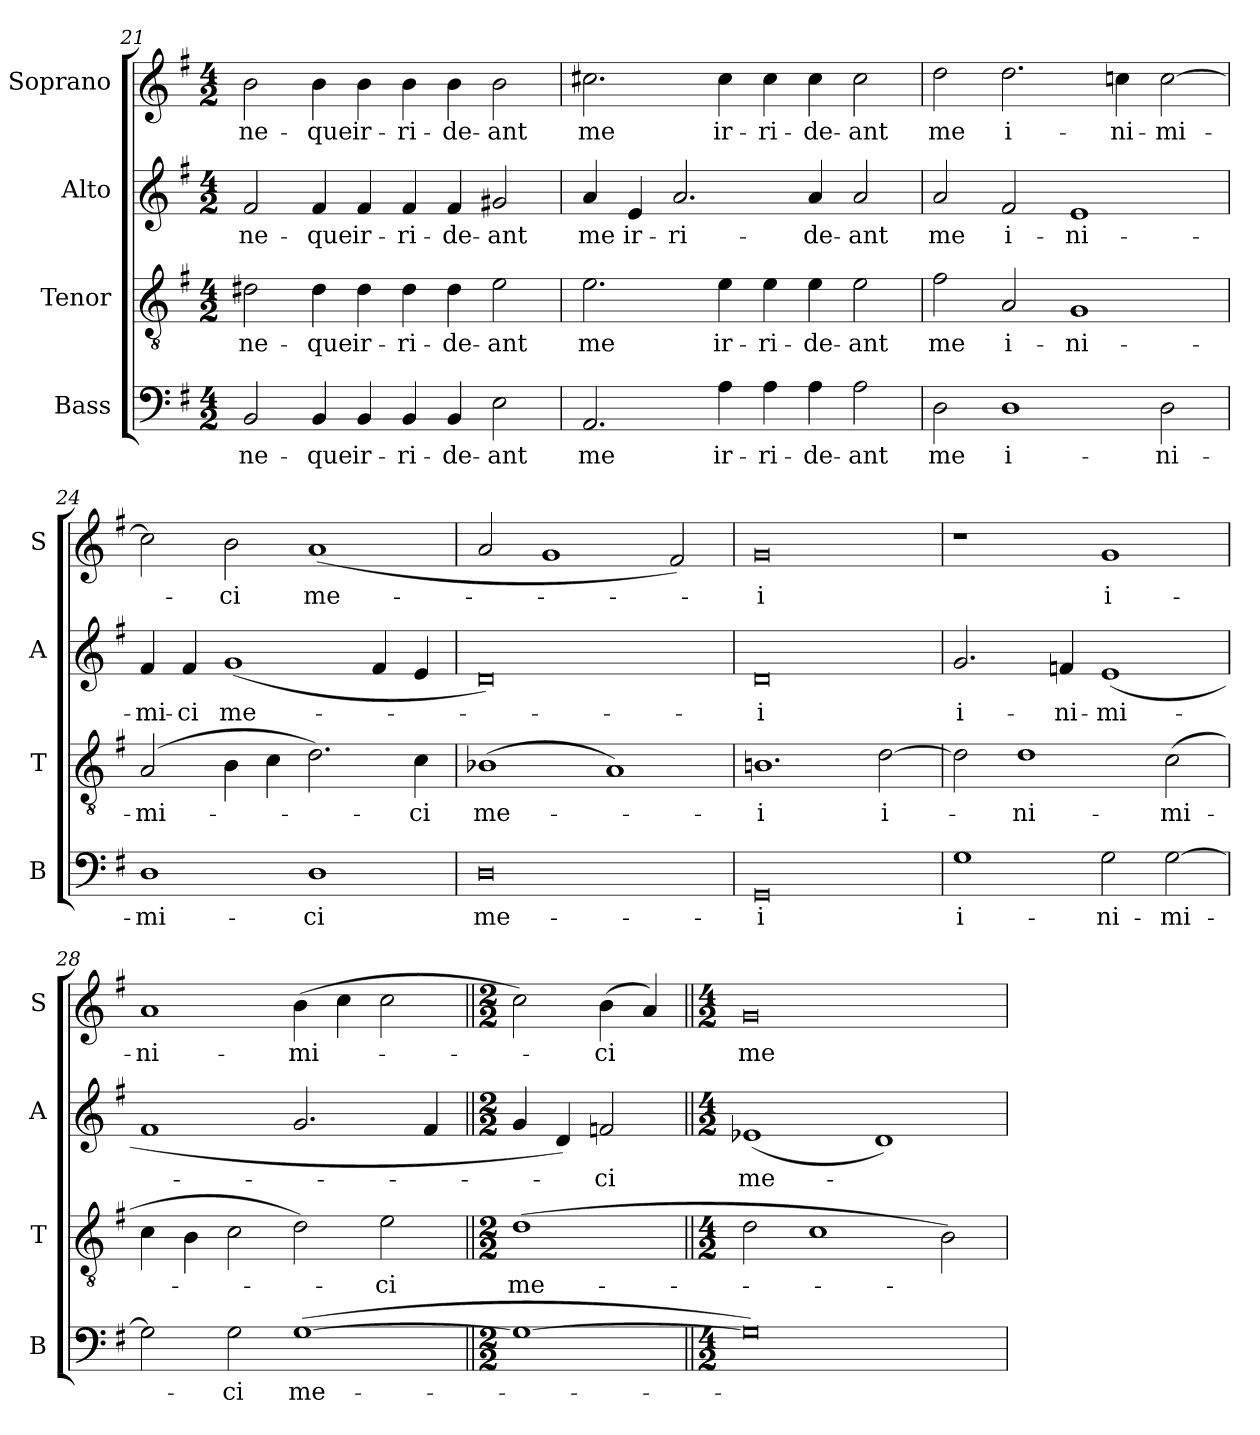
**kern	**text	**kern	**text	**kern	**text	**kern	**text
*part4	*part4	*part3	*part3	*part2	*part2	*part1	*part1
*staff4	*staff4	*staff3	*staff3	*staff2	*staff2	*staff1	*staff1
*I"Bass	*	*I"Tenor	*	*I"Alto	*	*I"Soprano	*
*I'B	*	*I'T	*	*I'A	*	*I'S	*
!!LO:LB:g=z
*clefF4	*	*clefGv2	*	*clefG2	*	*clefG2	*
*k[f#]	*	*k[f#]	*	*k[f#]	*	*k[f#]	*
*G:	*	*G:	*	*G:	*	*G:	*
*M4/2	*	*M4/2	*	*M4/2	*	*M4/2	*
=21	=21	=21	=21	=21	=21	=21	=21
2BB/	ne-	2d#X\	ne-	2f#/	ne-	2b\	ne-
4BB/	-que	4d#\	-que	4f#/	-que	4b\	-que
4BB/	ir-	4d#\	ir-	4f#/	ir-	4b\	ir-
4BB/	-ri-	4d#\	-ri-	4f#/	-ri-	4b\	-ri-
4BB/	-de-	4d#\	-de-	4f#/	-de-	4b\	-de-
2E\	-ant	2e\	-ant	2g#X/	-ant	2b\	-ant
=22	=22	=22	=22	=22	=22	=22	=22
2.AA/	me	2.e\	me	4a/	me	2.cc#X\	me
.	.	.	.	4e/	ir-	.	.
.	.	.	.	2.a/	-ri-	.	.
4A\	ir-	4e\	ir-	.	.	4cc#\	ir-
4A\	-ri-	4e\	-ri-	.	.	4cc#\	-ri-
4A\	-de-	4e\	-de-	4a/	-de-	4cc#\	-de-
2A\	-ant	2e\	-ant	2a/	-ant	2cc#\	-ant
=23	=23	=23	=23	=23	=23	=23	=23
2D\	me	2f#\	me	2a/	me	2dd\	me
1D	i-	2A/	i-	2f#/	i-	2.dd\	i-
.	.	1G	-ni-	1e	-ni-	.	.
.	.	.	.	.	.	4ccn\	-ni-
2D\	-ni-	.	.	.	.	[2cc\	-mi-
=24	=24	=24	=24	=24	=24	=24	=24
1D	-mi-	(2A/	-mi-	4f#/	-mi-	2cc\]	.
.	.	.	.	4f#/	-ci	.	.
.	.	4B\	.	(1g	me-	2b\	-ci
.	.	4c\	.	.	.	.	.
1D	-ci	2.d\)	.	.	.	(1a	me-
.	.	.	.	4f#/	.	.	.
.	.	4c\	-ci	4e/	.	.	.
=25	=25	=25	=25	=25	=25	=25	=25
0D	me-	(1B-X	me-	0d)	.	2a/	.
.	.	.	.	.	.	1g	.
.	.	1A)	.	.	.	.	.
.	.	.	.	.	.	2f#/)	.
!!LO:LB:g=z
=26	=26	=26	=26	=26	=26	=26	=26
0GG	-i	1.Bn	-i	0d	-i	0g	-i
.	.	[2d\	i-	.	.	.	.
=27	=27	=27	=27	=27	=27	=27	=27
1G	i-	2d\]	.	2.g/	i-	1r	.
.	.	1d	-ni-	.	.	.	.
.	.	.	.	4fn/	-ni-	.	.
2G\	-ni-	.	.	(1e	-mi-	1g	i-
[2G\	-mi-	(2c\	-mi-	.	.	.	.
=28	=28	=28	=28	=28	=28	=28	=28
2G\]	.	4c\	.	1f#	.	1a	-ni-
.	.	4B\	.	.	.	.	.
2G\	-ci	2c\	.	.	.	.	.
([1G	me-	2d\)	.	2.g/	.	(4b\	-mi-
.	.	.	.	.	.	4cc\	.
.	.	2e\	-ci	.	.	2cc\	.
.	.	.	.	4f#/	.	.	.
=29||	=29||	=29||	=29||	=29||	=29||	=29||	=29||
*M2/2	*	*M2/2	*	*M2/2	*	*M2/2	*
1G_	.	(1d	me-	4g/	.	2cc\)	.
.	.	.	.	4d/)	.	.	.
.	.	.	.	2fn/	-ci	(4b\	-ci
.	.	.	.	.	.	4a/)	.
=30||	=30||	=30||	=30||	=30||	=30||	=30||	=30||
*M4/2	*	*M4/2	*	*M4/2	*	*M4/2	*
0G])	.	2d\	.	(1e-X	me-	0g	me-
.	.	1c	.	.	.	.	.
.	.	.	.	1d)	.	.	.
.	.	2B\)	.	.	.	.	.
=	=	=	=	=	=	=	=
*-	*-	*-	*-	*-	*-	*-	*-
